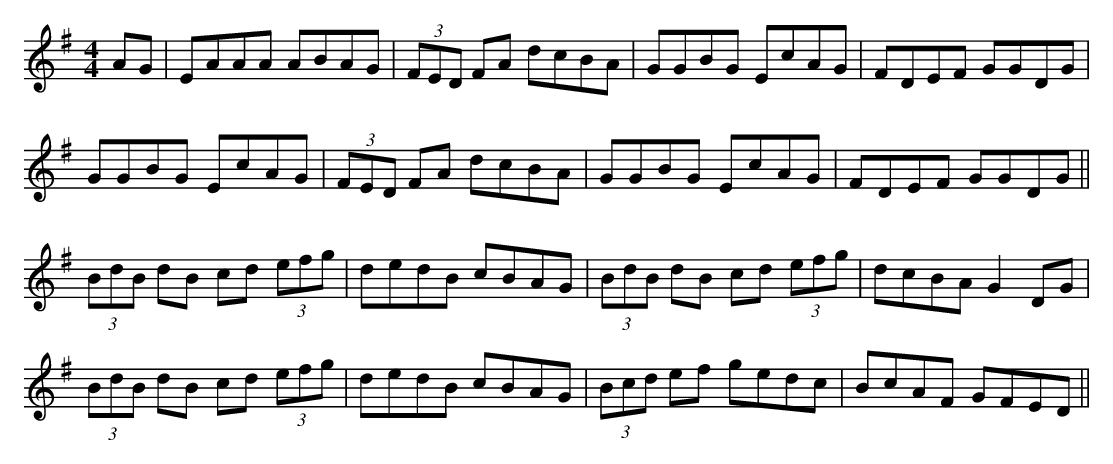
X:1
M:4/4
K:G
AG|EAAA ABAG|(3FED FA dcBA|GGBG EcAG|FDEF GGDG|
GGBG EcAG|(3FED FA dcBA|GGBG EcAG|FDEF GGDG||
(3BdB dB cd (3efg|dedB cBAG|(3BdB dB cd (3efg|dcBA G2 DG|
(3BdB dB cd (3efg|dedB cBAG|(3Bcd ef gedc|BcAF GFED||
